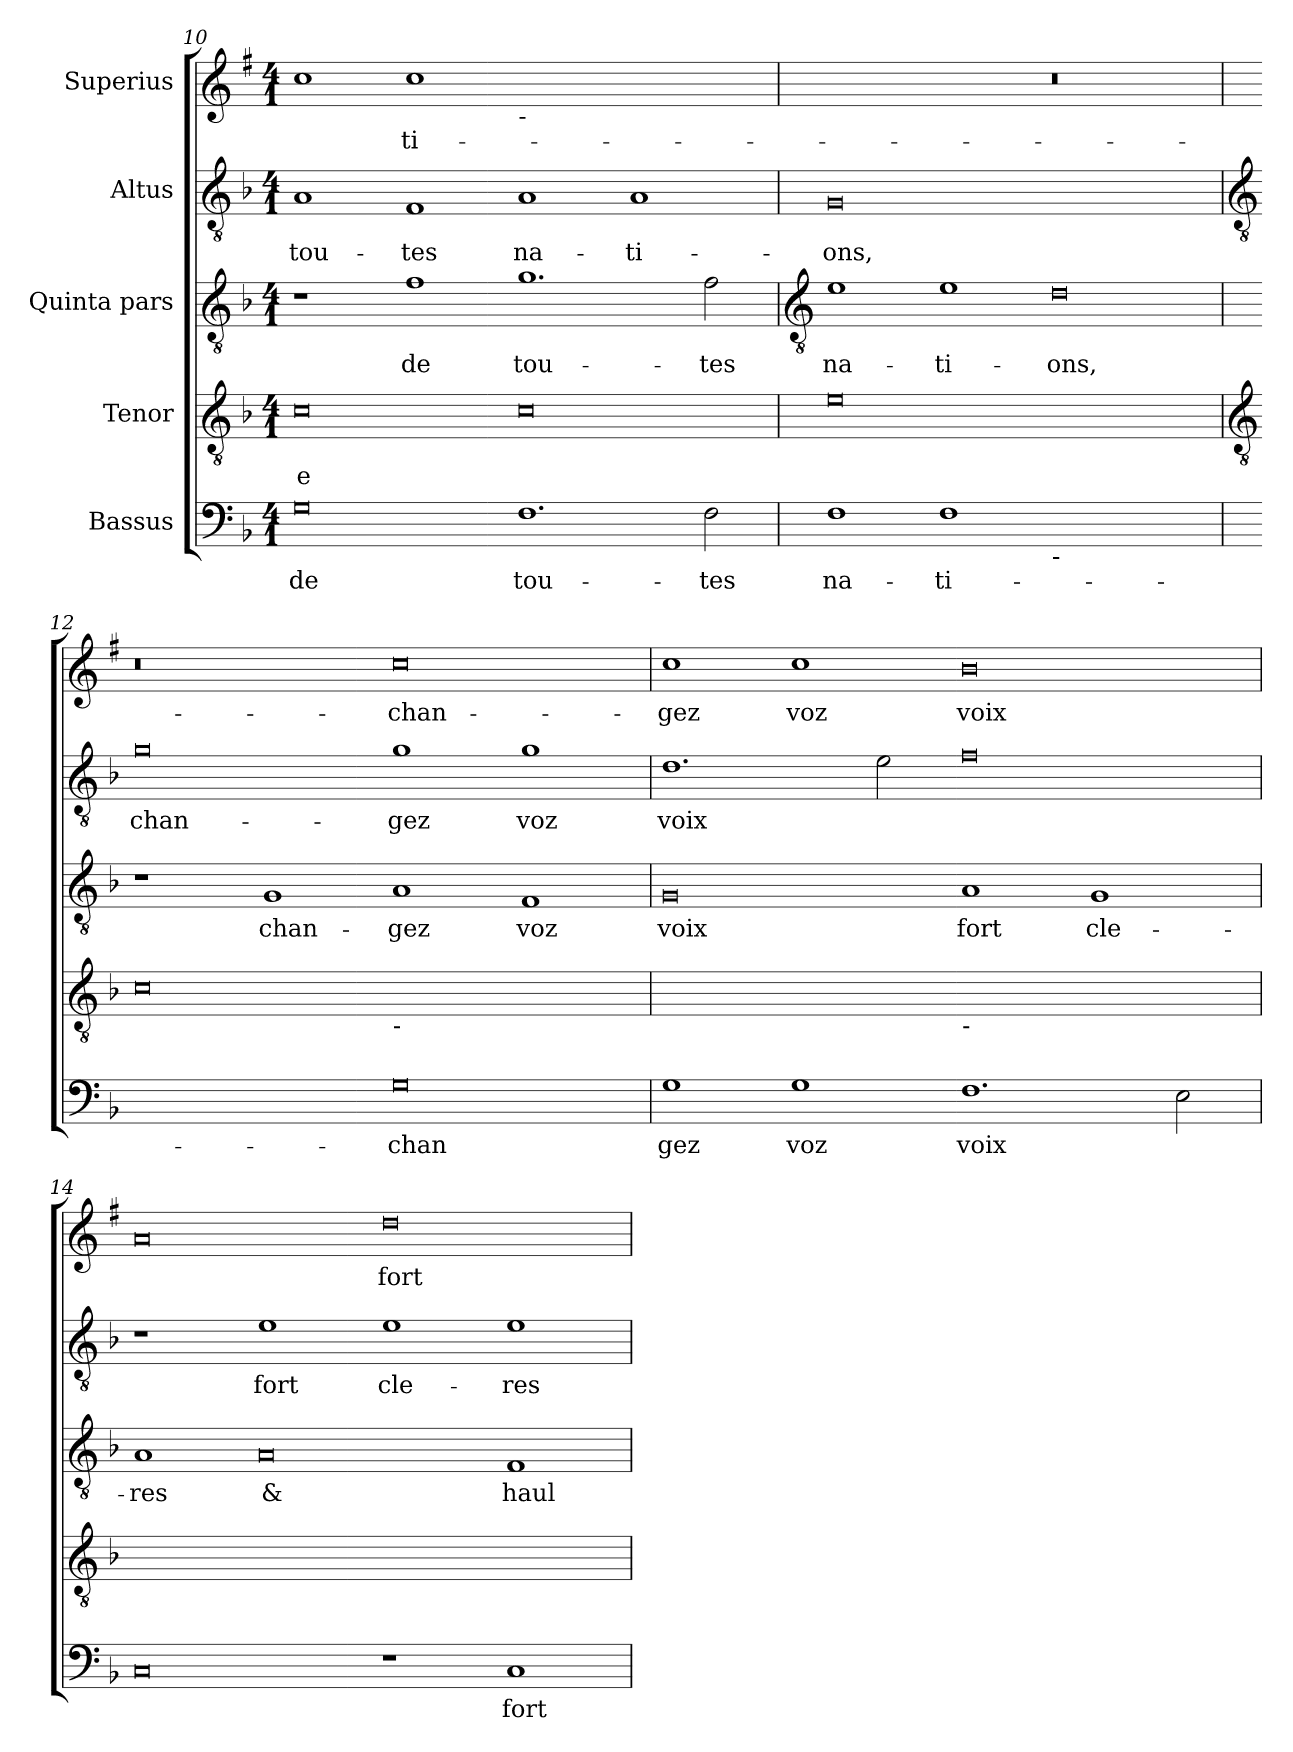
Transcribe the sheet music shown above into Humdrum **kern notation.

**kern	**text	**kern	**text	**kern	**text	**kern	**text	**kern	**text
*part5	*part5	*part4	*part4	*part3	*part3	*part2	*part2	*part1	*part1
*staff5	*staff5	*staff4	*staff4	*staff3	*staff3	*staff2	*staff2	*staff1	*staff1
*I"Bassus	*	*I"Tenor	*	*I"Quinta pars	*	*I"Altus	*	*I"Superius	*
*clefF4	*	*clefGv2	*	*clefGv2	*	*clefGv2	*	*clefG2	*
*	*	*	*	*	*	*	*	*ITrd1c2	*
*k[b-]	*	*k[b-]	*	*k[b-]	*	*k[b-]	*	*k[b-]	*
*F:	*	*F:	*	*F:	*	*F:	*	*F:	*
*M4/1	*	*M4/1	*	*M4/1	*	*M4/1	*	*M4/1	*
=10A	=10A	=10A	=10A	=10A	=10A	=10A	=10A	=10A	=10A
!	!LO:LY:b	!	!LO:LY:b	!	!	!	!LO:LY:b	!	!
0G	de	0c	e	1r	.	1A	tou-	1b-	.
!	!	!	!	!	!LO:LY:b	!	!LO:LY:b	!	!LO:LY:b
.	.	.	.	1f	de	1F	-tes	1b-	ti-
!	!	!	!	!	!	!	!	!LO:TX:b:t=-	!
!	!LO:LY:b	!	!	!	!LO:LY:b	!	!LO:LY:b	!	!LO:LY:b
1.F	tou-	0c	.	1.g	tou-	1A	na-	[0ayy	-ons,
!	!	!	!	!	!	!	!LO:LY:b	!	!
.	.	.	.	.	.	1A	-ti-	.	.
!	!LO:LY:b	!	!	!	!LO:LY:b	!	!	!	!
2F	-tes	.	.	2f	-tes	.	.	.	.
!!LO:LB:g=z
=11A	=11A	=11A	=11A	=11A	=11A	=11A	=11A	=11A	=11A
*	*	*	*	*clefGv2	*	*	*	*	*
!	!LO:LY:b	!	!	!	!LO:LY:b	!	!LO:LY:b	!	!
1F	na-	0e	.	1e	na-	0G	-ons,	0ayy]	.
!	!LO:LY:b	!	!	!	!LO:LY:b	!	!	!	!
1F	-ti-	.	.	1e	-ti-	.	.	.	.
!LO:TX:b:t=-	!	!	!	!	!	!	!	!	!
!	!LO:LY:b	!	!	!	!LO:LY:b	!	!	!	!
[0Cyy	-ons,	0ryy	.	0d	-ons,	0ryy	.	0r	.
!!LO:LB:g=z
=12	=12	=12	=12	=12	=12	=12	=12	=12	=12
*	*	*clefGv2	*	*	*	*clefGv2	*	*	*
!	!	!	!	!	!	!	!LO:LY:b	!	!
0Cyy]	.	0c	.	1r	.	0g	chan-	0r	.
!	!	!	!	!	!LO:LY:b	!	!	!	!
.	.	.	.	1G	chan-	.	.	.	.
!	!	!LO:TX:b:t=-	!	!	!	!	!	!	!
!	!LO:LY:b	!	!	!	!LO:LY:b	!	!LO:LY:b	!	!LO:LY:b
0G	chan	[0B-yy	.	1A	-gez	1g	-gez	0b-	chan-
!	!	!	!	!	!LO:LY:b	!	!LO:LY:b	!	!
.	.	.	.	1F	voz	1g	voz	.	.
=13	=13	=13	=13	=13	=13	=13	=13	=13	=13
!	!LO:LY:b	!	!	!	!LO:LY:b	!	!LO:LY:b	!	!LO:LY:b
1G	gez	0B-yy]	.	0G	voix	1.d	voix	1b-	-gez
!	!LO:LY:b	!	!	!	!	!	!	!	!LO:LY:b
1G	voz	.	.	.	.	.	.	1b-	voz
.	.	.	.	.	.	2e	.	.	.
!	!	!LO:TX:b:t=-	!	!	!	!	!	!	!
!	!LO:LY:b	!	!	!	!LO:LY:b	!	!	!	!LO:LY:b
1.F	voix	[0cyy	.	1A	fort	0f	.	0a	voix
!	!	!	!	!	!LO:LY:b	!	!	!	!
.	.	.	.	1G	cle-	.	.	.	.
2E	.	.	.	.	.	.	.	.	.
=14	=14	=14	=14	=14	=14	=14	=14	=14	=14
!	!	!	!	!	!LO:LY:b	!	!	!	!
0C	.	0cyy_	.	1A	-res	1r	.	0g	.
!	!	!	!	!	!LO:LY:b	!	!LO:LY:b	!	!
.	.	.	.	0A	&	1e	fort	.	.
!	!	!	!	!	!	!	!LO:LY:b	!	!LO:LY:b
1r	.	0cyy_	.	.	.	1e	cle-	0cc	fort
!	!LO:LY:b	!	!	!	!LO:LY:b	!	!LO:LY:b	!	!
1C	fort	.	.	1F	haul-	1e	-res	.	.
=	=	=	=	=	=	=	=	=	=
*-	*-	*-	*-	*-	*-	*-	*-	*-	*-
